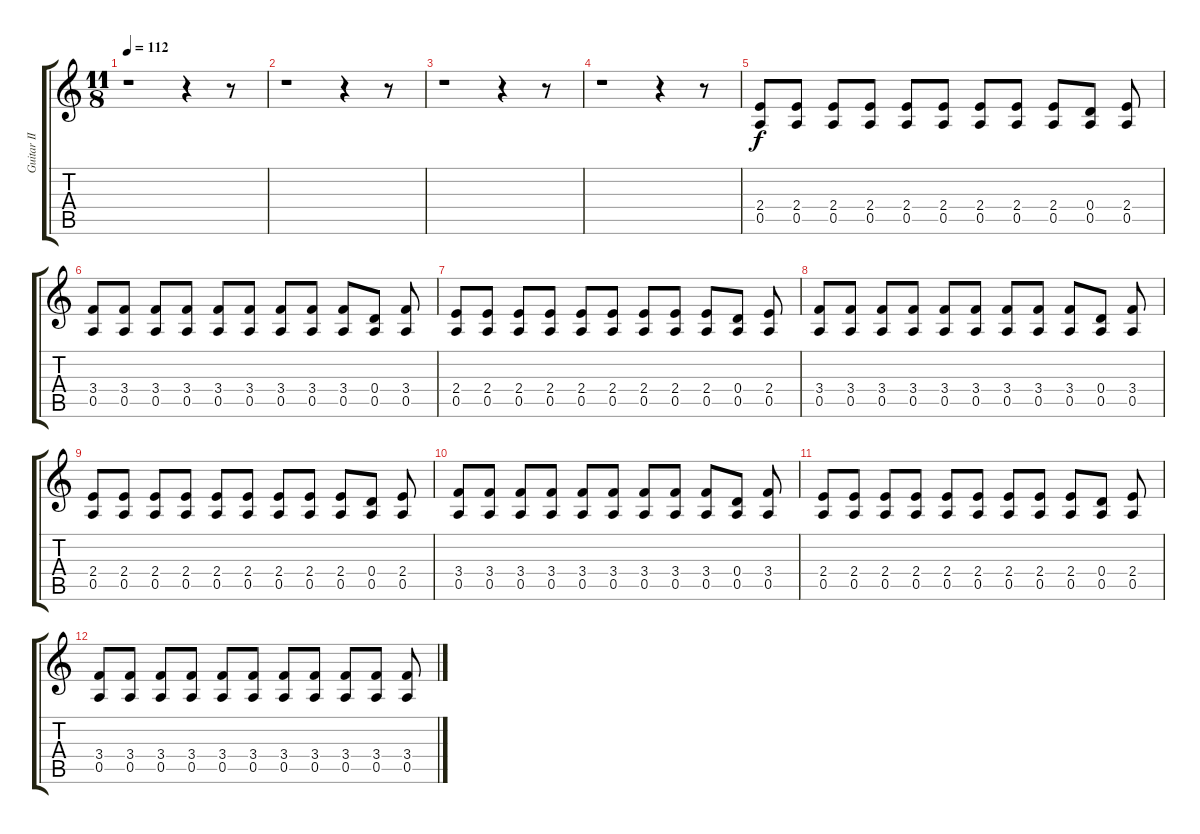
\track ("Guitar II" "Guitar II") {instrument distortionguitar}
\staff {score tabs}
\tuning (E4 B3 G3 D3 A2 E2) {hide}
\ts (11 8)
\tempo 112
\clef g2
\ks aminor
r.1{dy f} r.4 r.8 |
r.1 r.4 r.8 |
r.1 r.4 r.8 |
r.1 r.4 r.8 |
(2.4 0.5).8 (2.4 0.5).8 (2.4 0.5).8 (2.4 0.5).8 (2.4 0.5).8 (2.4 0.5).8 (2.4 0.5).8 (2.4 0.5).8 (2.4 0.5).8 (0.4 0.5).8 (2.4 0.5).8 |
(3.4 0.5).8 (3.4 0.5).8 (3.4 0.5).8 (3.4 0.5).8 (3.4 0.5).8 (3.4 0.5).8 (3.4 0.5).8 (3.4 0.5).8 (3.4 0.5).8 (0.4 0.5).8 (3.4 0.5).8 |
(2.4 0.5).8 (2.4 0.5).8 (2.4 0.5).8 (2.4 0.5).8 (2.4 0.5).8 (2.4 0.5).8 (2.4 0.5).8 (2.4 0.5).8 (2.4 0.5).8 (0.4 0.5).8 (2.4 0.5).8 |
(3.4 0.5).8 (3.4 0.5).8 (3.4 0.5).8 (3.4 0.5).8 (3.4 0.5).8 (3.4 0.5).8 (3.4 0.5).8 (3.4 0.5).8 (3.4 0.5).8 (0.4 0.5).8 (3.4 0.5).8 |
(2.4 0.5).8 (2.4 0.5).8 (2.4 0.5).8 (2.4 0.5).8 (2.4 0.5).8 (2.4 0.5).8 (2.4 0.5).8 (2.4 0.5).8 (2.4 0.5).8 (0.4 0.5).8 (2.4 0.5).8 |
(3.4 0.5).8 (3.4 0.5).8 (3.4 0.5).8 (3.4 0.5).8 (3.4 0.5).8 (3.4 0.5).8 (3.4 0.5).8 (3.4 0.5).8 (3.4 0.5).8 (0.4 0.5).8 (3.4 0.5).8 |
(2.4 0.5).8 (2.4 0.5).8 (2.4 0.5).8 (2.4 0.5).8 (2.4 0.5).8 (2.4 0.5).8 (2.4 0.5).8 (2.4 0.5).8 (2.4 0.5).8 (0.4 0.5).8 (2.4 0.5).8 |
(3.4 0.5).8 (3.4 0.5).8 (3.4 0.5).8 (3.4 0.5).8 (3.4 0.5).8 (3.4 0.5).8 (3.4 0.5).8 (3.4 0.5).8 (3.4 0.5).8 (3.4 0.5).8 (3.4 0.5).8
